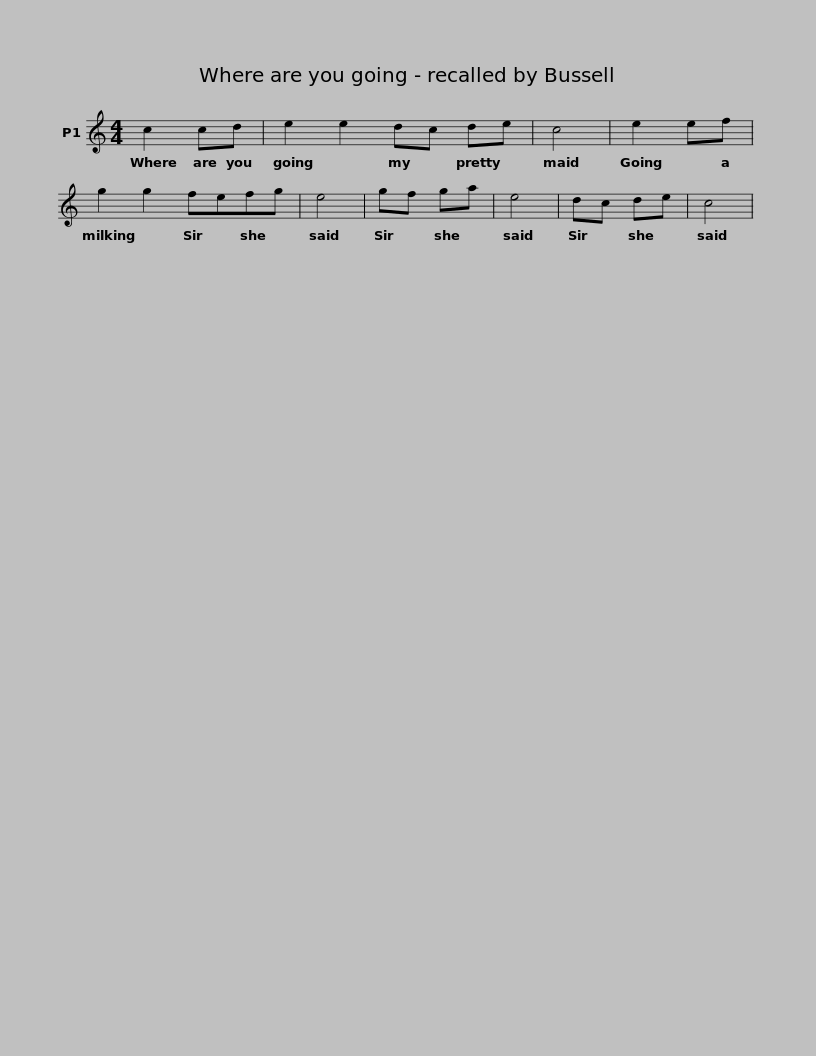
X:1
L:1/8
M:4/4
I:linebreak $
K:C
V:1 treble
V:1
 c2 cd | e2 e2 dc de | c4 | e2 ef |$ g2 g2 fefg | %5
 e4 | gf ga | e4 | dc de | c4 | %10
